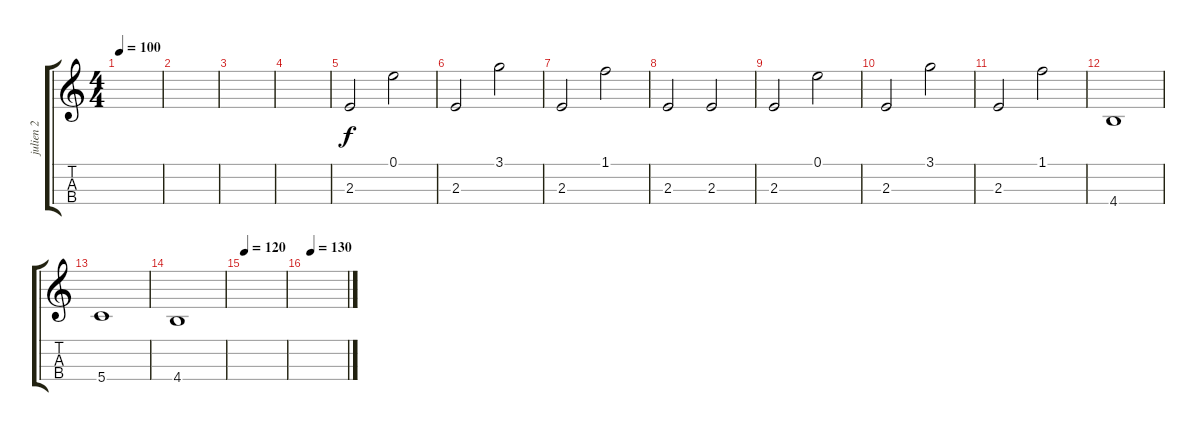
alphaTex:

\track ("julien 2" "julien 2") {instrument lead1square}
\staff {score tabs}
\tuning (E5 A4 D4 G3) {hide}
\ts (4 4)
\tempo 100
\clef g2
\ks c
|
|
|
|
2.3.2{volume 16 instrument lead1square} 0.1.2 |
2.3.2 3.1.2 |
2.3.2 1.1.2 |
2.3.2 2.3.2 |
2.3.2 0.1.2 |
2.3.2 3.1.2 |
2.3.2 1.1.2 |
4.4.1 |
5.4.1 |
4.4.1 |
\tempo 120
|
\tempo (130 0.125)
